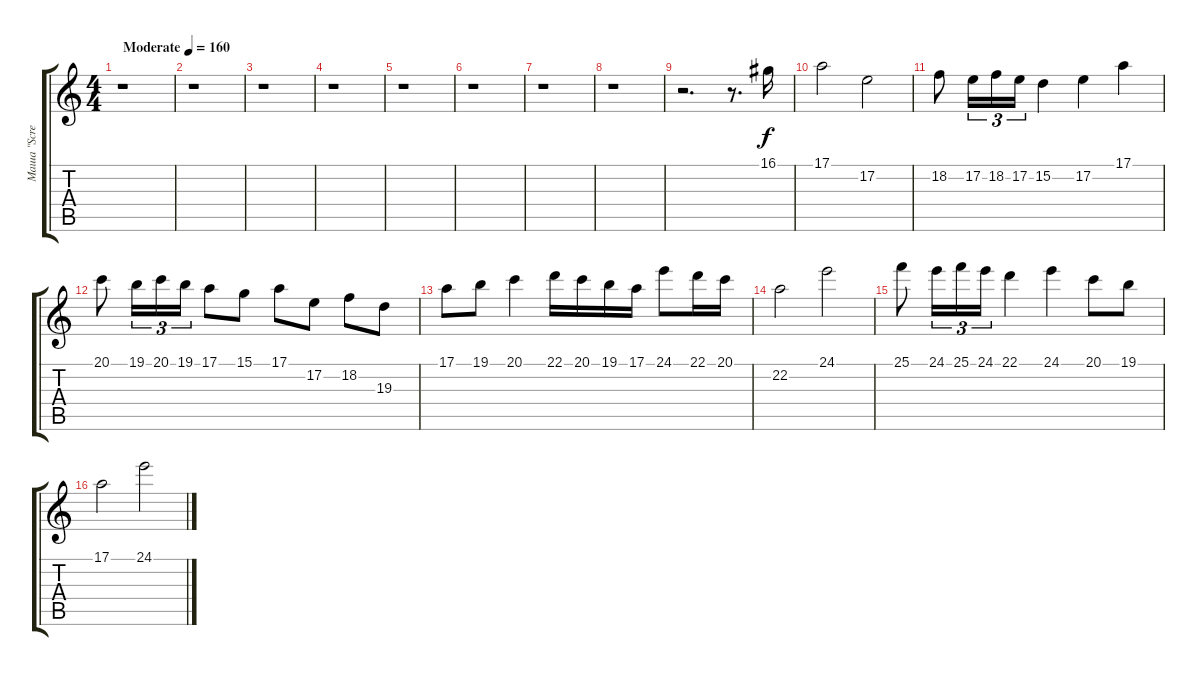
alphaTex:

\track ("Маша \"Scream\"" "Маша \"Scre") {instrument flute}
\staff {score tabs}
\tuning (E4 B3 G3 D3 A2 E2) {hide}
\ts (4 4)
\tempo (160 "Moderate")
\clef g2
\ks c
r.1{dy f instrument flute} |
r.1 |
r.1 |
r.1 |
r.1 |
r.1 |
r.1 |
r.1 |
r.2{d} r.8{d} 16.1.16 |
17.1.2 17.2.2 |
18.2.8 17.2.16{tu (3 2)} 18.2.16{tu (3 2)} 17.2.16{tu (3 2)} 15.2.4 17.2.4 17.1.4 |
20.1.8 19.1.16{tu (3 2)} 20.1.16{tu (3 2)} 19.1.16{tu (3 2)} 17.1.8 15.1.8 17.1.8 17.2.8 18.2.8 19.3.8 |
17.1.8 19.1.8 20.1.4 22.1.16 20.1.16 19.1.16 17.1.16 24.1.8 22.1.16 20.1.16 |
22.2.2 24.1.2 |
25.1.8 24.1.16{tu (3 2)} 25.1.16{tu (3 2)} 24.1.16{tu (3 2)} 22.1.4 24.1.4 20.1.8 19.1.8 |
17.1.2 24.1.2
